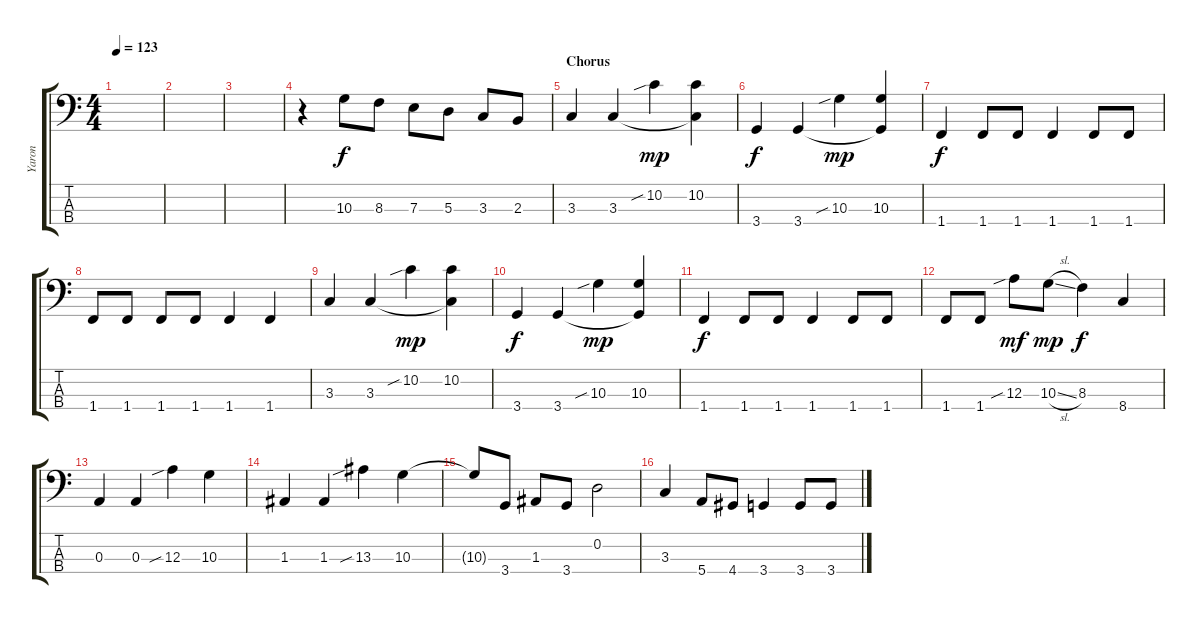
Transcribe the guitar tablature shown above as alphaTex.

\track ("Yaron" "Yaron") {instrument electricbassfinger}
\staff {score tabs}
\tuning (G2 D2 A1 E1) {hide}
\ts (4 4)
\tempo 123
\clef f4
\ks c
|
|
|
r.4 10.3.8{volume 8} 8.3.8 7.3.8 5.3.8 3.3.8 2.3.8 |
\section ("" "Chorus")
3.3.4{volume 16 instrument electricbassfinger} 3.3.4 10.2{sib}.4{dy mp} (10.2 3.3{t}).4 |
3.4.4{dy f} 3.4.4 10.3{sib}.4{dy mp} (10.3 3.4{t}).4 |
1.4.4{dy f} 1.4.8 1.4.8 1.4.4 1.4.8 1.4.8 |
1.4.8 1.4.8 1.4.8 1.4.8 1.4.4 1.4.4 |
3.3.4{volume 16 instrument electricbassfinger} 3.3.4 10.2{sib}.4{dy mp} (10.2 3.3{t}).4 |
3.4.4{dy f} 3.4.4 10.3{sib}.4{dy mp} (10.3 3.4{t}).4 |
1.4.4{dy f} 1.4.8 1.4.8 1.4.4 1.4.8 1.4.8 |
1.4.8 1.4.8 12.3{sib}.8{dy mf} 10.3{sl}.8{dy mp} 8.3.4{dy f} 8.4.4 |
0.3.4 0.3.4 12.3{sib}.4 10.3.4 |
1.3.4 1.3.4 13.3{sib}.4 10.3.4 |
10.3{t}.8 3.4.8 1.3.8 3.4.8 0.2.2 |
3.3.4 5.4.8 4.4.8 3.4.4 3.4.8 3.4.8
